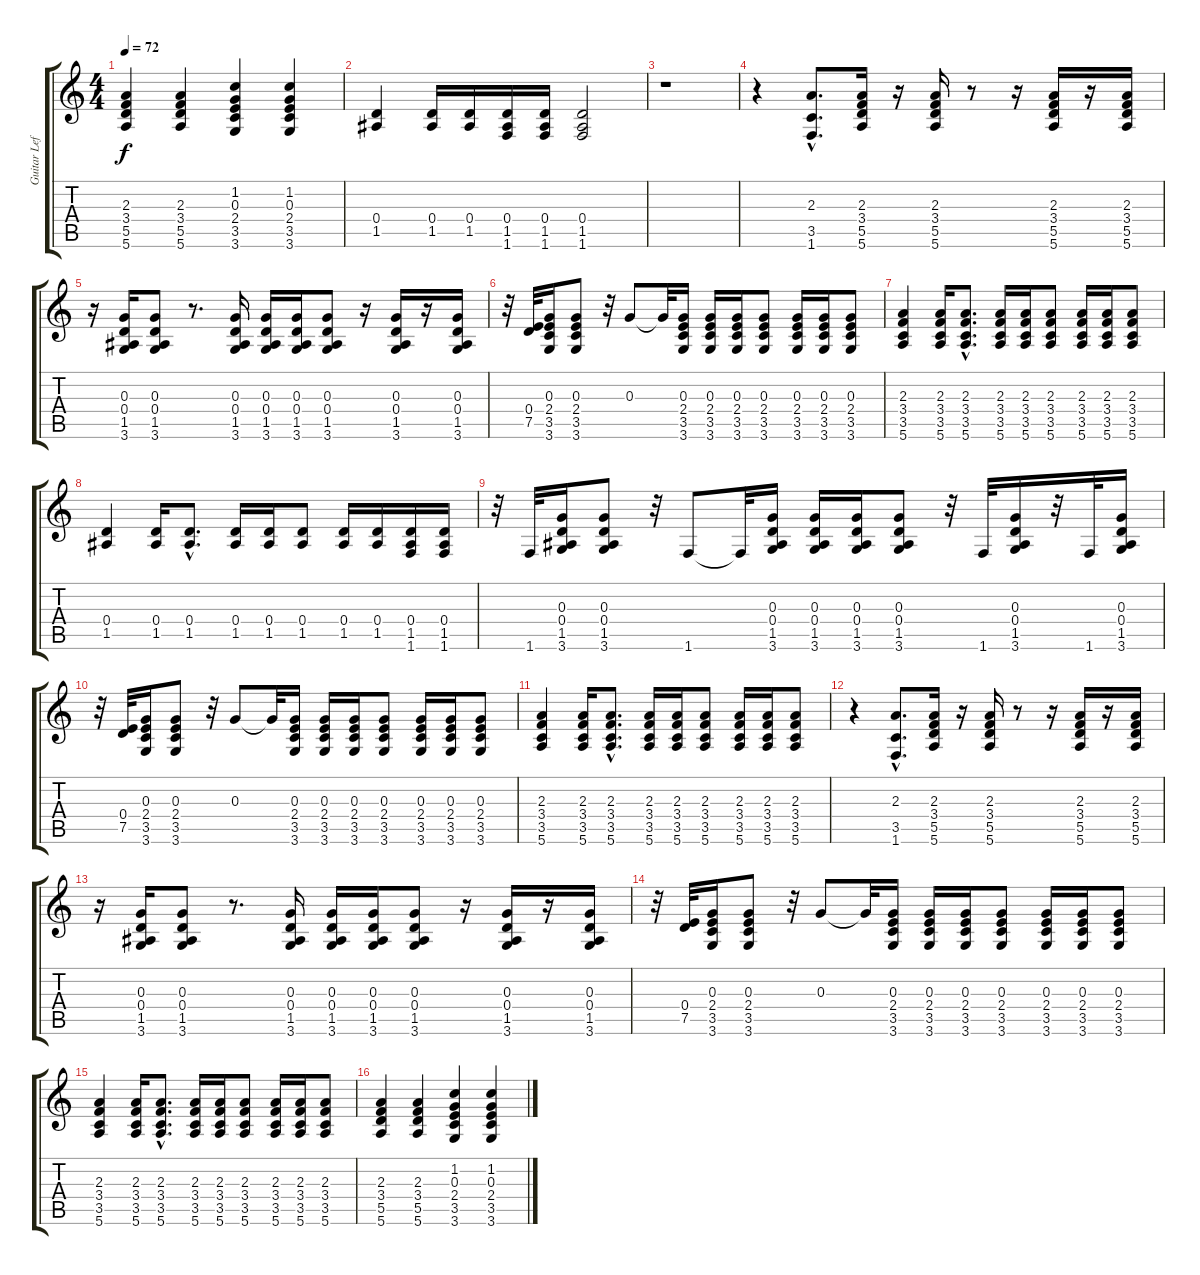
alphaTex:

\track ("Guitar Left" "Guitar Lef") {instrument acousticguitarsteel}
\staff {score tabs}
\tuning (E4 B3 G3 D3 A2 E2) {hide}
\ts (4 4)
\tempo 72
\clef g2
\ks c
(2.3 3.4 5.5 5.6).4{dy f} (2.3 3.4 5.5 5.6).4 (1.2 0.3 2.4 3.5 3.6).4 (1.2 0.3 2.4 3.5 3.6).4 |
(0.4 1.5).4 (0.4 1.5).16 (0.4 1.5).16 (0.4 1.5 1.6).16 (0.4 1.5 1.6).16 (0.4 1.5 1.6).2 |
r.1 |
r.4{volume 11} (2.3{hac} 3.5{hac} 1.6{hac}).8{d} (2.3 3.4 5.5 5.6).16 r.16 (2.3 3.4 5.5 5.6).16 r.8 r.16 (2.3 3.4 5.5 5.6).16 r.16 (2.3 3.4 5.5 5.6).16 |
r.16 (0.3 0.4 1.5 3.6).16 (0.3 0.4 1.5 3.6).8 r.8{d} (0.3 0.4 1.5 3.6).16 (0.3 0.4 1.5 3.6).16 (0.3 0.4 1.5 3.6).16 (0.3 0.4 1.5 3.6).8 r.16 (0.3 0.4 1.5 3.6).16 r.16 (0.3 0.4 1.5 3.6).16 |
r.32 (0.4 7.5).32 (0.3 2.4 3.5 3.6).16 (0.3 2.4 3.5 3.6).8 r.32 0.3.8 0.3{t}.32 (0.3 2.4 3.5 3.6).16 (0.3 2.4 3.5 3.6).16 (0.3 2.4 3.5 3.6).16 (0.3 2.4 3.5 3.6).8 (0.3 2.4 3.5 3.6).16 (0.3 2.4 3.5 3.6).16 (0.3 2.4 3.5 3.6).8 |
(2.3 3.4 3.5 5.6).4{volume 6} (2.3 3.4 3.5 5.6).16 (2.3{hac} 3.4{hac} 3.5{hac} 5.6{hac}).8{d} (2.3 3.4 3.5 5.6).16 (2.3 3.4 3.5 5.6).16 (2.3 3.4 3.5 5.6).8 (2.3 3.4 3.5 5.6).16 (2.3 3.4 3.5 5.6).16 (2.3 3.4 3.5 5.6).8 |
(0.4 1.5).4 (0.4 1.5).16 (0.4{hac} 1.5{hac}).8{d} (0.4 1.5).16 (0.4 1.5).16 (0.4 1.5).8 (0.4 1.5).16 (0.4 1.5).16 (0.4 1.5 1.6).16 (0.4 1.5 1.6).16 |
r.32 1.6.32 (0.3 0.4 1.5 3.6).16 (0.3 0.4 1.5 3.6).8 r.32 1.6.8 1.6{t}.32 (0.3 0.4 1.5 3.6).16 (0.3 0.4 1.5 3.6).16 (0.3 0.4 1.5 3.6).16 (0.3 0.4 1.5 3.6).8 r.32 1.6.32 (0.3 0.4 1.5 3.6).16 r.32 1.6.32 (0.3 0.4 1.5 3.6).16 |
r.32 (0.4 7.5).32 (0.3 2.4 3.5 3.6).16 (0.3 2.4 3.5 3.6).8 r.32 0.3.8 0.3{t}.32 (0.3 2.4 3.5 3.6).16 (0.3 2.4 3.5 3.6).16 (0.3 2.4 3.5 3.6).16 (0.3 2.4 3.5 3.6).8 (0.3 2.4 3.5 3.6).16 (0.3 2.4 3.5 3.6).16 (0.3 2.4 3.5 3.6).8 |
(2.3 3.4 3.5 5.6).4 (2.3 3.4 3.5 5.6).16 (2.3{hac} 3.4{hac} 3.5{hac} 5.6{hac}).8{d} (2.3 3.4 3.5 5.6).16 (2.3 3.4 3.5 5.6).16 (2.3 3.4 3.5 5.6).8 (2.3 3.4 3.5 5.6).16{volume 6} (2.3 3.4 3.5 5.6).16 (2.3 3.4 3.5 5.6).8 |
r.4{volume 9} (2.3{hac} 3.5{hac} 1.6{hac}).8{d volume 11} (2.3 3.4 5.5 5.6).16{volume 10} r.16 (2.3 3.4 5.5 5.6).16 r.8 r.16 (2.3 3.4 5.5 5.6).16 r.16{volume 10} (2.3 3.4 5.5 5.6).16{volume 10} |
r.16{volume 10} (0.3 0.4 1.5 3.6).16 (0.3 0.4 1.5 3.6).8 r.8{d} (0.3 0.4 1.5 3.6).16 (0.3 0.4 1.5 3.6).16 (0.3 0.4 1.5 3.6).16 (0.3 0.4 1.5 3.6).8 r.16 (0.3 0.4 1.5 3.6).16 r.16 (0.3 0.4 1.5 3.6).16 |
r.32 (0.4 7.5).32 (0.3 2.4 3.5 3.6).16 (0.3 2.4 3.5 3.6).8 r.32 0.3.8 0.3{t}.32 (0.3 2.4 3.5 3.6).16 (0.3 2.4 3.5 3.6).16 (0.3 2.4 3.5 3.6).16 (0.3 2.4 3.5 3.6).8 (0.3 2.4 3.5 3.6).16 (0.3 2.4 3.5 3.6).16 (0.3 2.4 3.5 3.6).8 |
(2.3 3.4 3.5 5.6).4 (2.3 3.4 3.5 5.6).16 (2.3{hac} 3.4{hac} 3.5{hac} 5.6{hac}).8{d} (2.3 3.4 3.5 5.6).16 (2.3 3.4 3.5 5.6).16 (2.3 3.4 3.5 5.6).8 (2.3 3.4 3.5 5.6).16 (2.3 3.4 3.5 5.6).16 (2.3 3.4 3.5 5.6).8 |
(2.3 3.4 5.5 5.6).4 (2.3 3.4 5.5 5.6).4 (1.2 0.3 2.4 3.5 3.6).4 (1.2 0.3 2.4 3.5 3.6).4
